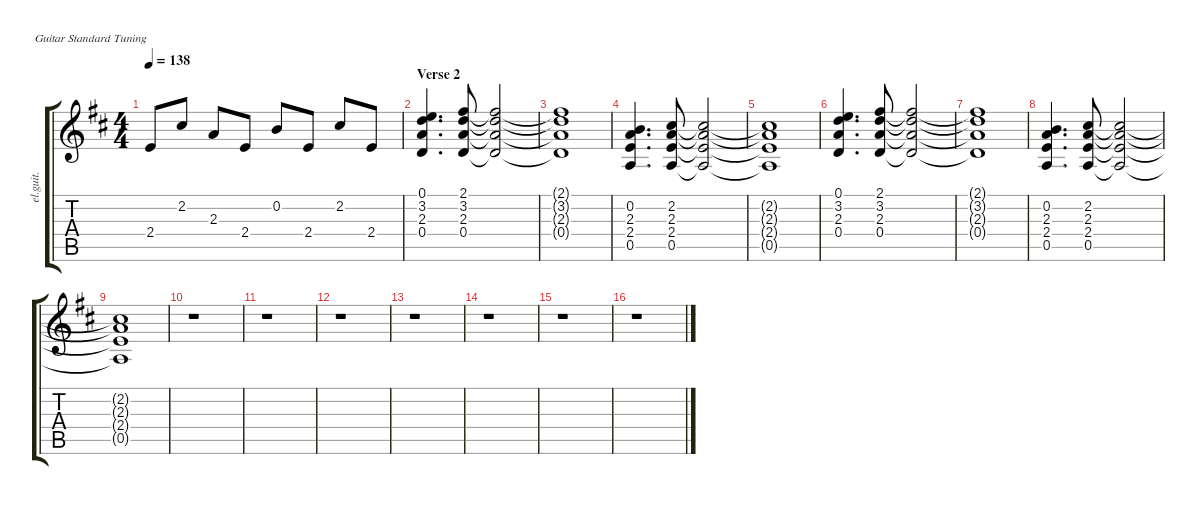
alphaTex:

\hideDynamics
\bracketExtendMode groupsimilarinstruments
\otherSystemsTrackNameOrientation horizontal
\track ("EG3" "el.guit.") {instrument electricguitarclean}
\staff {score tabs}
\tuning (E4 B3 G3 D3 A2 E2)
\ts (4 4)
\tempo 138
\clef g2
\ks d
2.4{acc forcenatural}.8{dy f} 2.2{acc #}.8 2.3{acc forcenatural}.8 2.4{acc forcenatural}.8 0.2{acc forcenatural}.8 2.4{acc forcenatural}.8 2.2{acc #}.8 2.4{acc forcenatural}.8 |
\section ("" "Verse 2")
(0.1{acc forcenatural} 3.2{acc forcenatural} 2.3{acc forcenatural} 0.4{acc forcenatural}).4{d} (2.1{acc #} 3.2{acc forcenatural} 2.3{acc forcenatural} 0.4{acc forcenatural}).8{dy mf} (2.1{t acc #} 0.4{t acc forcenatural} 2.3{t acc forcenatural} 3.2{t acc forcenatural}).2 |
(2.1{t acc #} 3.2{t acc forcenatural} 2.3{t acc forcenatural} 0.4{t acc forcenatural}).1 |
(0.2{acc forcenatural} 2.3{acc forcenatural} 2.4{acc forcenatural} 0.5{acc forcenatural}).4{d dy f} (2.2{acc #} 2.3{acc forcenatural} 2.4{acc forcenatural} 0.5{acc forcenatural}).8{dy mf} (2.2{t acc #} 2.3{t acc forcenatural} 2.4{t acc forcenatural} 0.5{t acc forcenatural}).2 |
(2.2{t acc #} 2.3{t acc forcenatural} 2.4{t acc forcenatural} 0.5{t acc forcenatural}).1 |
(0.1{acc forcenatural} 3.2{acc forcenatural} 2.3{acc forcenatural} 0.4{acc forcenatural}).4{d dy f} (2.1{acc #} 3.2{acc forcenatural} 2.3{acc forcenatural} 0.4{acc forcenatural}).8{dy mf} (2.1{t acc #} 0.4{t acc forcenatural} 2.3{t acc forcenatural} 3.2{t acc forcenatural}).2 |
(2.1{t acc #} 3.2{t acc forcenatural} 2.3{t acc forcenatural} 0.4{t acc forcenatural}).1 |
(0.2{acc forcenatural} 2.3{acc forcenatural} 2.4{acc forcenatural} 0.5{acc forcenatural}).4{d dy f} (2.2{acc #} 2.3{acc forcenatural} 2.4{acc forcenatural} 0.5{acc forcenatural}).8{dy mf} (2.2{t acc #} 0.5{t acc forcenatural} 2.4{t acc forcenatural} 2.3{t acc forcenatural}).2 |
(2.2{t acc #} 2.3{t acc forcenatural} 2.4{t acc forcenatural} 0.5{t acc forcenatural}).1 |
r.1 |
r.1 |
r.1 |
r.1 |
r.1 |
r.1 |
r.1
